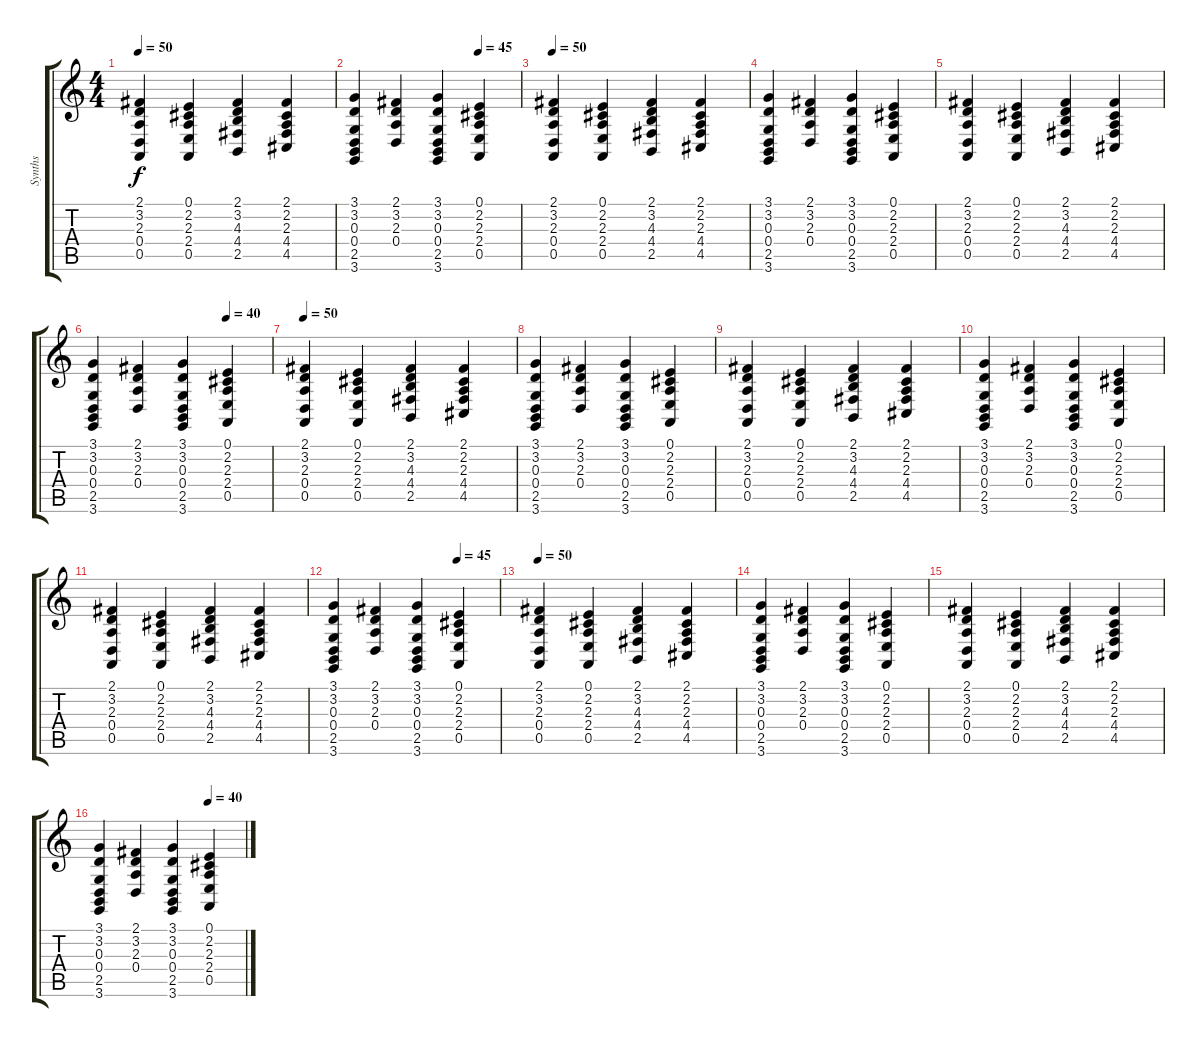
\track ("Synths" "Synths") {instrument pad2warm}
\staff {score tabs}
\tuning (E4 B3 G3 D3 A2 E2) {hide}
\ts (4 4)
\tempo 50
\clef g2
\ks c
(2.1 3.2 2.3 0.4 0.5).4{dy f} (0.1 2.2 2.3 2.4 0.5).4 (2.1 3.2 4.3 4.4 2.5).4 (2.1 2.2 2.3 4.4 4.5).4 |
\tempo (45 0.75)
(3.1 3.2 0.3 0.4 2.5 3.6).4 (2.1 3.2 2.3 0.4).4 (3.1 3.2 0.3 0.4 2.5 3.6).4 (0.1 2.2 2.3 2.4 0.5).4 |
\tempo 50
(2.1 3.2 2.3 0.4 0.5).4 (0.1 2.2 2.3 2.4 0.5).4 (2.1 3.2 4.3 4.4 2.5).4 (2.1 2.2 2.3 4.4 4.5).4 |
(3.1 3.2 0.3 0.4 2.5 3.6).4 (2.1 3.2 2.3 0.4).4 (3.1 3.2 0.3 0.4 2.5 3.6).4 (0.1 2.2 2.3 2.4 0.5).4 |
(2.1 3.2 2.3 0.4 0.5).4 (0.1 2.2 2.3 2.4 0.5).4 (2.1 3.2 4.3 4.4 2.5).4 (2.1 2.2 2.3 4.4 4.5).4 |
\tempo (40 0.75)
(3.1 3.2 0.3 0.4 2.5 3.6).4 (2.1 3.2 2.3 0.4).4 (3.1 3.2 0.3 0.4 2.5 3.6).4 (0.1 2.2 2.3 2.4 0.5).4 |
\tempo 50
(2.1 3.2 2.3 0.4 0.5).4 (0.1 2.2 2.3 2.4 0.5).4 (2.1 3.2 4.3 4.4 2.5).4 (2.1 2.2 2.3 4.4 4.5).4 |
(3.1 3.2 0.3 0.4 2.5 3.6).4 (2.1 3.2 2.3 0.4).4 (3.1 3.2 0.3 0.4 2.5 3.6).4 (0.1 2.2 2.3 2.4 0.5).4 |
(2.1 3.2 2.3 0.4 0.5).4 (0.1 2.2 2.3 2.4 0.5).4 (2.1 3.2 4.3 4.4 2.5).4 (2.1 2.2 2.3 4.4 4.5).4 |
(3.1 3.2 0.3 0.4 2.5 3.6).4 (2.1 3.2 2.3 0.4).4 (3.1 3.2 0.3 0.4 2.5 3.6).4 (0.1 2.2 2.3 2.4 0.5).4 |
(2.1 3.2 2.3 0.4 0.5).4 (0.1 2.2 2.3 2.4 0.5).4 (2.1 3.2 4.3 4.4 2.5).4 (2.1 2.2 2.3 4.4 4.5).4 |
\tempo (45 0.75)
(3.1 3.2 0.3 0.4 2.5 3.6).4 (2.1 3.2 2.3 0.4).4 (3.1 3.2 0.3 0.4 2.5 3.6).4 (0.1 2.2 2.3 2.4 0.5).4 |
\tempo 50
(2.1 3.2 2.3 0.4 0.5).4 (0.1 2.2 2.3 2.4 0.5).4 (2.1 3.2 4.3 4.4 2.5).4 (2.1 2.2 2.3 4.4 4.5).4 |
(3.1 3.2 0.3 0.4 2.5 3.6).4 (2.1 3.2 2.3 0.4).4 (3.1 3.2 0.3 0.4 2.5 3.6).4 (0.1 2.2 2.3 2.4 0.5).4 |
(2.1 3.2 2.3 0.4 0.5).4 (0.1 2.2 2.3 2.4 0.5).4 (2.1 3.2 4.3 4.4 2.5).4 (2.1 2.2 2.3 4.4 4.5).4 |
\tempo (40 0.75)
(3.1 3.2 0.3 0.4 2.5 3.6).4 (2.1 3.2 2.3 0.4).4 (3.1 3.2 0.3 0.4 2.5 3.6).4 (0.1 2.2 2.3 2.4 0.5).4
